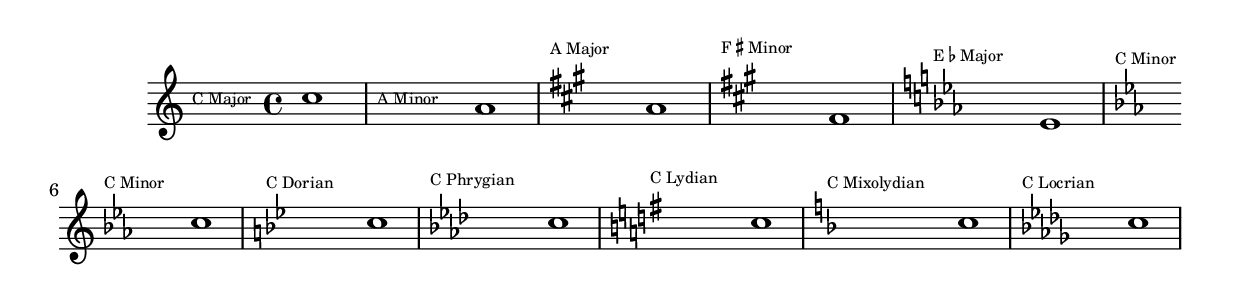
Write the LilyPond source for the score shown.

%% http://lsr.di.unimi.it/LSR/Item?id=856
%% see also lists.gnu.org/archive/html/lilypond-user/2013-12/msg00828.html

% by Paul Morris

% tonic-num: number of the tonic note 0-6, C=0, B=6
% acc-count: the number of accidentals in the key signature
% acc-type: the accidental sign type, 1/2=sharp, -1/2=flat
% tonic-acc: #f if the tonic note is not sharp or flat, otherwise a pair
% maj-num: number of the tonic note 0-6, if the key sig were major
% mode-num: number of the mode 0-6
% txt-size: size of key name text
% padd: padding between key signature and key name
% mult: for correct resizing when the staff is resized
% C Major, F Major, A Minor, and D Minor each get extra padding 
%   so the name is above the staff

\markup \vspace #1  % needed for proper display in the LSR, remove for use elsewhere

#(define Custom_key_engraver
  (lambda (context)
    `((acknowledgers
      (key-signature-interface . 
       ,(lambda (engraver grob source-engraver)
        (let* (
          (grob-name (lambda (x) (assq-ref (ly:grob-property x 'meta) 'name)))
          (context (ly:translator-context engraver))
          (tonic-pitch (ly:context-property context 'tonic))
          (tonic-num (ly:pitch-notename tonic-pitch))
          (acc-list (ly:grob-property grob 'alteration-alist))
          (acc-type (if (null? acc-list) 0 (cdr (list-ref acc-list 0))))
          (acc-count (length acc-list))
          (tonic-acc (assq tonic-num acc-list))
          (maj-num 0)
          (mode-num 0)          
          (key-name (markup #:null))
          (txt-size 0.7)
          (padd 0.5)
          (mult (magstep (ly:grob-property grob 'font-size 0.0))))
      
          (cond 
            ((= tonic-num 0) (set! key-name (markup "C")))
            ((= tonic-num 1) (set! key-name (markup "D")))
            ((= tonic-num 2) (set! key-name (markup "E")))
            ((= tonic-num 3) (set! key-name (markup "F")))
            ((= tonic-num 4) (set! key-name (markup "G")))
            ((= tonic-num 5) (set! key-name (markup "A")))
            ((= tonic-num 6) (set! key-name (markup "B"))))
            
          (if (pair? tonic-acc) 
            (set! key-name (markup key-name (if (= acc-type 0.5 ) 
              (markup #:translate (cons (* mult -0.3) (* mult 0.8)) #:magnify (* mult 0.9) #:sharp) 
              (markup #:translate (cons (* mult -0.2) (* mult 0.4)) #:magnify (* mult 0.9) #:flat)))))

          (cond 
          ((= acc-type 0) 
            (set! maj-num 0) (set! padd (+ padd (* mult 2.7 ))))
          ((= acc-type 1/2) 
            (cond
            ((= acc-count 1) (set! maj-num 4))
            ((= acc-count 2) (set! maj-num 1))
            ((= acc-count 3) (set! maj-num 5))
            ((= acc-count 4) (set! maj-num 2))
            ((= acc-count 5) (set! maj-num 6))
            ((= acc-count 6) (set! maj-num 3))
            ((= acc-count 7) (set! maj-num 0))
          ))
          ((= acc-type -1/2)
            (cond
            ((= acc-count 1) (set! maj-num 3) (set! padd (+ padd (* mult 1.2 ))))
            ((= acc-count 2) (set! maj-num 6))
            ((= acc-count 3) (set! maj-num 2))
            ((= acc-count 4) (set! maj-num 5))
            ((= acc-count 5) (set! maj-num 1))
            ((= acc-count 6) (set! maj-num 4))
            ((= acc-count 7) (set! maj-num 0))
          )))
          (set! mode-num (modulo (- tonic-num maj-num) 7))
          (cond 
            ((= mode-num 0) (set! key-name (markup key-name "Major")))
            ((= mode-num 1) (set! key-name (markup key-name "Dorian")))
            ((= mode-num 2) (set! key-name (markup key-name "Phrygian")))
            ((= mode-num 3) (set! key-name (markup key-name "Lydian")))
            ((= mode-num 4) (set! key-name (markup key-name "Mixolydian")))
            ((= mode-num 5) (set! key-name (markup key-name "Minor")))
            ((= mode-num 6) (set! key-name (markup key-name "Locrian"))))
          
          (if (eq? 'KeyCancellation (grob-name grob))
            (ly:grob-set-property! grob 'stencil (ly:key-signature-interface::print grob))
            (ly:grob-set-property! grob 'stencil 
            
              (ly:stencil-combine-at-edge 
                (ly:key-signature-interface::print grob) 
                1 1 
                (ly:stencil-scale (grob-interpret-markup grob key-name) 
                txt-size txt-size)
                padd ))))))))))
\layout {
  \context {
    \Staff
    \consists \Custom_key_engraver
  }
}

\new Staff \relative c'' {

  \key c \major
  c1
  \key a \minor
  a1
  \key a \major 
  a1
  \key fis \minor
  fis1 
  \key ees \major 
  ees1
  \key c \minor
  c'1
  \key c \dorian
  c1
  \key c \phrygian
  c1
  \key c \lydian
  c1
  \key c \mixolydian
  c1
  \key c \locrian
  c1
}

% 2.16.0 code
%{
#(define Custom_key_engraver
  (make-engraver
    (acknowledgers
      ((key-signature-interface engraver grob source-engraver)
        (let* (
          (grob-name (lambda (x) (assq-ref (ly:grob-property x 'meta) 'name)))
          (context (ly:translator-context engraver))
          (tonic-pitch (ly:context-property context 'tonic))
          (tonic-num (ly:pitch-notename tonic-pitch))
          (acc-list (ly:grob-property grob 'alteration-alist))
          (acc-type (if (null? acc-list) 0 (cdr (list-ref acc-list 0))))
          (acc-count (length acc-list))
          (tonic-acc (assq tonic-num acc-list))
          (maj-num 0)
          (mode-num 0)          
          (key-name #{ \markup {} #})
          (txt-size 0.7)
          (padd 0.5)
          (mult (magstep (ly:grob-property grob 'font-size 0.0)))
          (txt-sharp #{ \markup { \translate #(cons (* mult -0.3) (* mult 0.8)) \magnify #(* mult 0.9) \sharp } #})
          (txt-flat  #{ \markup { \translate #(cons (* mult -0.2) (* mult 0.4)) \magnify #(* mult 0.9) \flat  } #}))
      
          (cond 
            ((= tonic-num 0) (set! key-name #{ \markup {C} #} ))
            ((= tonic-num 1) (set! key-name #{ \markup {D} #} ))
            ((= tonic-num 2) (set! key-name #{ \markup {E} #} ))
            ((= tonic-num 3) (set! key-name #{ \markup {F} #} ))
            ((= tonic-num 4) (set! key-name #{ \markup {G} #} ))
            ((= tonic-num 5) (set! key-name #{ \markup {A} #} ))
            ((= tonic-num 6) (set! key-name #{ \markup {B} #} )))
            
          (if (pair? tonic-acc) 
            (set! key-name #{ \markup { #key-name #(if (= acc-type 0.5 ) txt-sharp txt-flat ) } #} ))

          (cond 
          ((= acc-type 0) 
            (set! maj-num 0) (set! padd (+ padd (* mult 2.7 ))))
          ((= acc-type 1/2) 
            (cond
            ((= acc-count 1) (set! maj-num 4))
            ((= acc-count 2) (set! maj-num 1))
            ((= acc-count 3) (set! maj-num 5))
            ((= acc-count 4) (set! maj-num 2))
            ((= acc-count 5) (set! maj-num 6))
            ((= acc-count 6) (set! maj-num 3))
            ((= acc-count 7) (set! maj-num 0))
          ))
          ((= acc-type -1/2)
            (cond
            ((= acc-count 1) (set! maj-num 3) (set! padd (+ padd (* mult 1.2 ))))
            ((= acc-count 2) (set! maj-num 6))
            ((= acc-count 3) (set! maj-num 2))
            ((= acc-count 4) (set! maj-num 5))
            ((= acc-count 5) (set! maj-num 1))
            ((= acc-count 6) (set! maj-num 4))
            ((= acc-count 7) (set! maj-num 0))
          )))
          (set! mode-num (modulo (- tonic-num maj-num) 7))
          (cond 
            ((= mode-num 0) (set! key-name #{ \markup { #key-name Major} #} ))
            ((= mode-num 1) (set! key-name #{ \markup { #key-name Dorian} #} ))
            ((= mode-num 2) (set! key-name #{ \markup { #key-name Phrygian} #} ))
            ((= mode-num 3) (set! key-name #{ \markup { #key-name Lydian} #} ))
            ((= mode-num 4) (set! key-name #{ \markup { #key-name Mixolydian} #} ))
            ((= mode-num 5) (set! key-name #{ \markup { #key-name Minor} #} ))
            ((= mode-num 6) (set! key-name #{ \markup { #key-name Locrian} #} )))
          
          (if (eq? 'KeyCancellation (grob-name grob))
            (ly:grob-set-property! grob 'stencil (ly:key-signature-interface::print grob))
            (ly:grob-set-property! grob 'stencil 
            
              (ly:stencil-combine-at-edge 
                (ly:key-signature-interface::print grob) 
                1 1 
                (ly:stencil-scale (grob-interpret-markup grob key-name) 
                txt-size txt-size)
                padd ))))))))
\layout {
  \context {
    \Staff
    \consists \Custom_key_engraver
  }
}
%}
% end of 2.16.0 code
